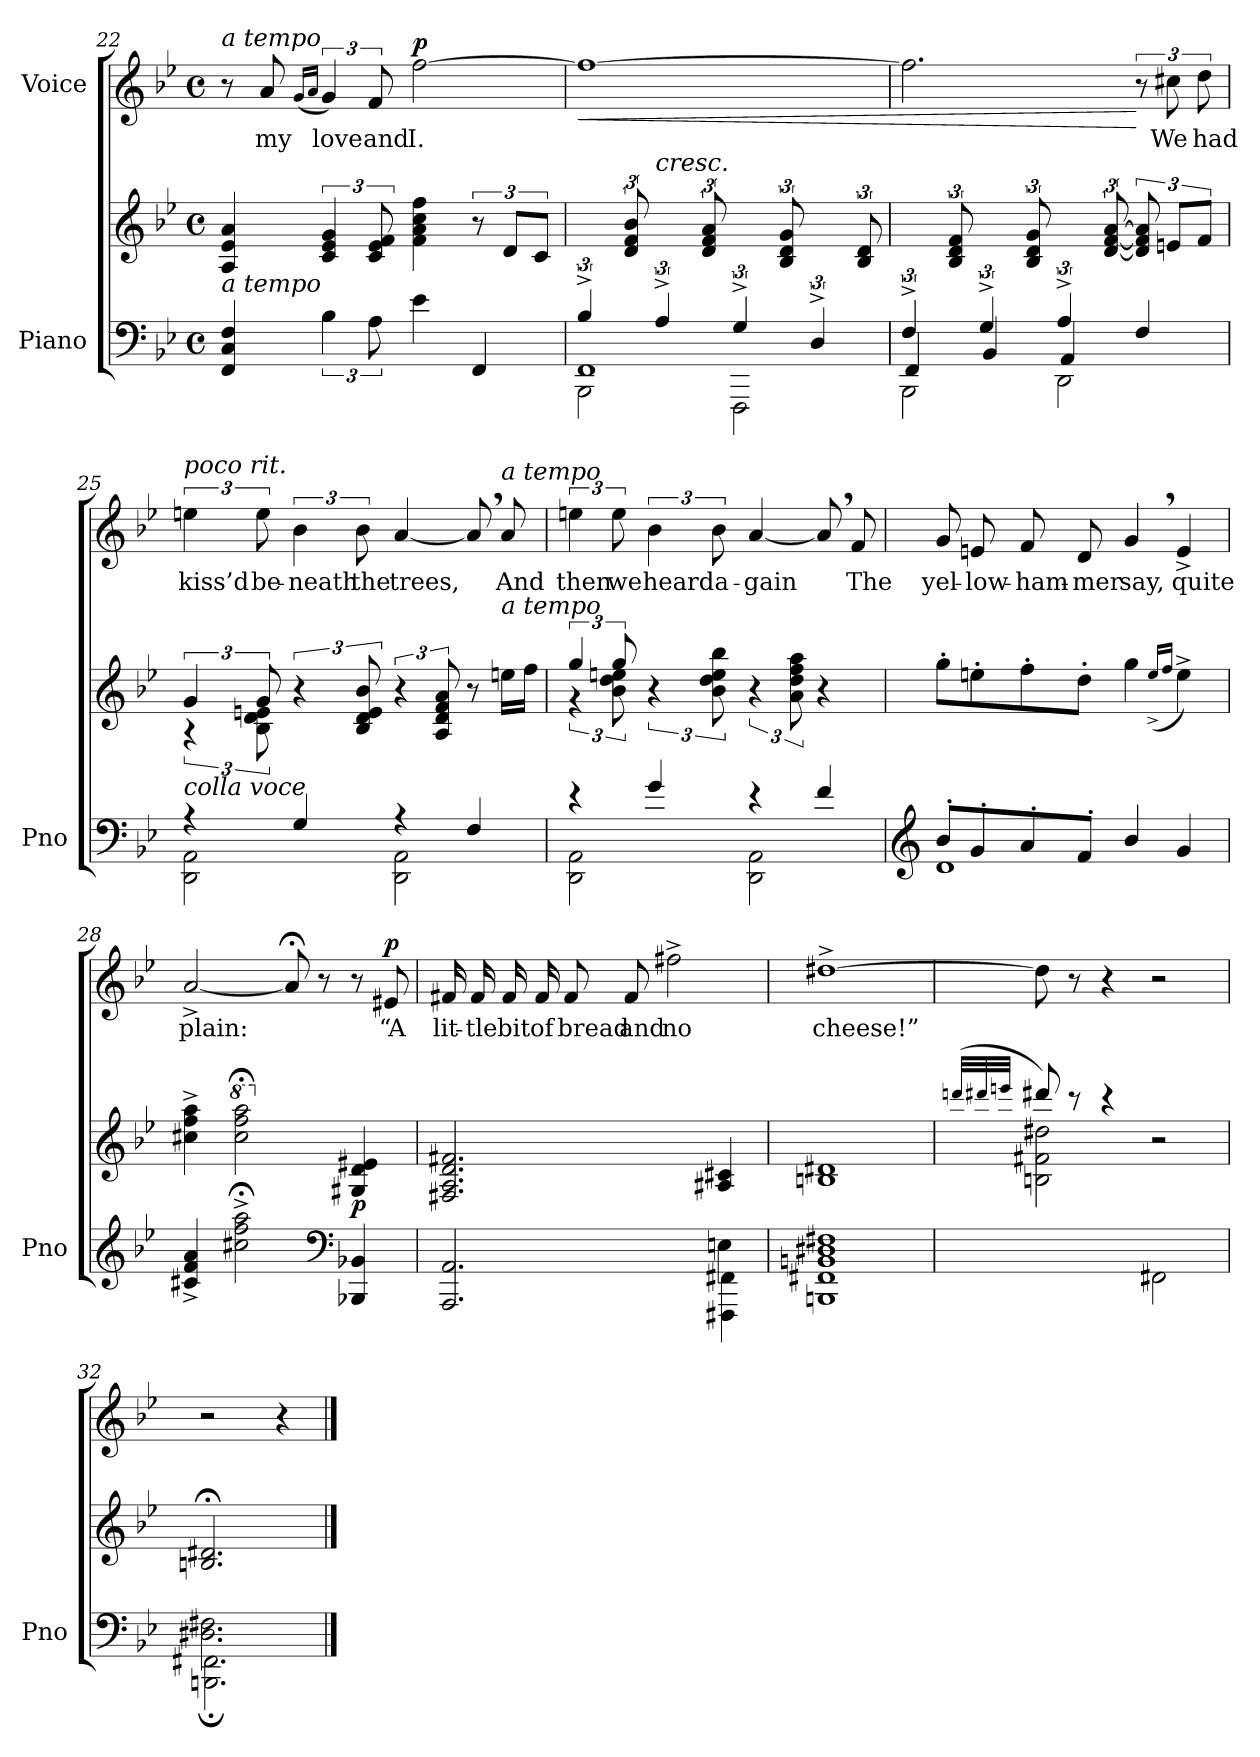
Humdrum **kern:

**kern	**kern	**dynam	**kern	**text	**dynam
*part2	*part2	*part2	*part1	*part1	*part1
*staff3	*staff2	*staff2/3	*staff1	*staff1	*staff1
*I"Piano	*	*	*I"Voice	*	*
*I'Pno	*	*	*	*	*
*clefF4	*clefG2	*	*clefG2	*	*
*k[b-e-]	*k[b-e-]	*	*k[b-e-]	*	*
*M4/4	*M4/4	*	*M4/4	*	*
*met(c)	*met(c)	*	*met(c)	*	*
=22	=22	=22	=22	=22	=22
!	!	!	!LO:TX:i:t=a tempo	!	!
!LO:TX:i:t=a tempo	!	!	!	!	!
4FF/ 4C/ 4F/	4A/ 4e-/ 4a/	.	8r	.	.
.	.	.	8a/	my	.
.	.	.	(16qg/LL	.	.
.	.	.	16qa/JJ	.	.
6B-\	6c/ 6e-/ 6g/	.	6g/)	love	.
12A\	12c/ 12e-/ 12f/	.	12f/	and	.
!	!	!	!	!	!LO:DY:a
4e-\	4f\ 4a\ 4cc\ 4ff\	.	[2ff\	I.	p
4FF/	12r	.	.	.	.
.	12d/L	.	.	.	.
.	12c/J	.	.	.	.
=23	=23	=23	=23	=23	=23
*^	*	*	*	*	*
*	*^	*	*	*	*	*
!	!	!	!	!	!	!	!LO:HP:b
(6B-^>/	1FF	2BBB-\	6ryy	.	1ff_	.	<
12ryy	.	.	12d/ 12f/ 12b-/)	.	.	.	.
!	!	!	!LO:TX:a:i:t=cresc.	!	!	!	!
(6A^>/	.	.	6ryy	.	.	.	.
12ryy	.	.	12d/ 12f/ 12a/)	.	.	.	.
(6G^>/	.	2FFF\	6ryy	.	.	.	.
12ryy	.	.	12B-/ 12d/ 12g/)	.	.	.	.
(6D^>/	.	.	6ryy	.	.	.	.
12ryy	.	.	12B-/ 12d/)	.	.	.	.
=24	=24	=24	=24	=24	=24	=24	=24
(6F^>/	4FF/	2BBB-\	6ryy	.	2.ff\]	.	.
12ryy	.	.	12B-/ 12d/ 12f/)	.	.	.	.
(6G^>/	4BB-/	.	6ryy	.	.	.	.
12ryy	.	.	12B-/ 12d/ 12g/)	.	.	.	.
(6A^>/	4AA/	2DD\	6ryy	.	.	.	.
3ryy	.	.	[12d/ [>12f/ [12a/)	.	.	.	.
.	4F/	.	12d/] 12f/] 12a/]	.	12r	.	[
.	.	.	12en/L	.	12cc#X\	We	.
.	.	.	12f/J	.	12dd\	had	.
*	*v	*v	*	*	*	*	*
=25	=25	=25	=25	=25	=25	=25
*	*	*^	*	*	*	*
!	!	!	!	!	!LO:TX:i:t=poco rit.	!	!
!LO:TX:i:t=colla voce	!	!	!	!	!	!	!
4r	2DD\ 2AA\	6g/	6r	.	6een\	kiss’d	.
.	.	12g/	12B-\ 12d\ 12en\	.	12ee\	be-	.
4G/	.	6r	2.ryy	.	6b-\	-neath	.
.	.	12B-/ 12d/ 12e/ 12b-/	.	.	12b-\	the	.
4r	2DD\ 2AA\	6r	.	.	[4a/	trees,	.
.	.	12A/ 12d/ 12f/ 12a/	.	.	.	.	.
4F/	.	8r	.	.	8a,/]	.	.
!	!	!	!	!	!LO:TX:i:t=a tempo	!	!
!	!	!LO:TX:i:t=a tempo	!	!	!	!	!
.	.	16een\LL	.	.	8a/	And	.
.	.	16ff\JJ	.	.	.	.	.
=26	=26	=26	=26	=26	=26	=26	=26
4r	2DD\ 2AA\	6gg/	6r	.	6een\	then	.
.	.	12gg/	12b-\ 12dd\ 12een\	.	12ee\	we	.
4g/	.	6r	2.ryy	.	6b-\	heard	.
.	.	12b-\ 12dd\ 12ee\ 12bb-\	.	.	12b-\	a-	.
4r	2DD\ 2AA\	6r	.	.	[4a/	-gain	.
.	.	12a\ 12dd\ 12ff\ 12aa\	.	.	.	.	.
4f/	.	4r	.	.	8a,/]	.	.
.	.	.	.	.	8f/	The	.
*	*	*v	*v	*	*	*	*
=27	=27	=27	=27	=27	=27	=27
*clefG2	*	*	*	*	*	*
8b-'>/L	1d	8gg'\L	.	8g/	yel-	.
8g'>/	.	8een'\	.	8en/	-low-	.
8a'>/	.	8ff'\	.	8f/	-ham-	.
8f'>/J	.	8dd'\J	.	8d/	-mer	.
4b-/	.	4gg\	.	4g,/	say,	.
.	.	(16qee^/LL	.	.	.	.
.	.	16qff/JJ	.	.	.	.
4g/	.	4ee^\)	.	4e^>/	quite	.
*v	*v	*	*	*	*	*
=28	=28	=28	=28	=28	=28
4c#X/^> 4f/^> 4a/^>	4cc#X\^ 4ff\^ 4aa\^	.	[2a^>/	plain:	.
*	*8va	*	*	*	*
2cc#X\;^> 2ff\;^> 2aa\;^>	2ccc#\; 2fff\; 2aaa\;	.	.	.	.
.	.	.	8a;</]	.	.
.	.	.	8r	.	.
*clefF4	*	*	*	*	*
*	*X8va	*	*	*	*
!	!	!LO:DY:b	!	!	!
4BBB-X/ 4BB-X/	4G#X/ 4d/ 4e#X/	p	8r	.	.
!	!	!	!	!	!LO:DY:a
.	.	.	8e#X/	“A	p
=29	=29	=29	=29	=29	=29
*^	*	*	*	*	*
2.ryy	2.AAA/ 2.AA/	2.F#X/ 2.A/ 2.d/ 2.f#X/	.	16f#X/	lit-	.
.	.	.	.	16f#/	-tle	.
.	.	.	.	16f#/	bit	.
.	.	.	.	16f#/	of	.
.	.	.	.	8f#/	bread	.
.	.	.	.	8f#/	and	.
.	.	.	.	2ff#X^\	no	.
4En\	4FFF#X\ 4FF#X\	4A#X/ 4c#X/	.	.	.	.
=30	=30	=30	=30	=30	=30	=30
1BBn 1D#X 1F#X	1BBBn 1FF#X	1Bn 1d#X	.	[1dd#X^	cheese!”	.
*v	*v	*	*	*	*	*
=31	=31	=31	=31	=31	=31
.	(>32qdddn/LLL	.	.	.	.
.	32qddd#X/	.	.	.	.
.	32qeeen/JJJ	.	.	.	.
*	*^	*	*	*	*
2ryy	8ddd#/)	2Bn\ 2f#X\ 2dd#X\	.	8dd#\]	.	.
.	8r	.	.	8r	.	.
.	4r	.	.	4r	.	.
2FF#X\	2r	2ryy	.	2r	.	.
*	*v	*v	*	*	*	*
=32	=32	=32	=32	=32	=32
*^	*	*	*	*	*
2.D#X\ 2.F#X\	2.BBBn\; 2.FF#X\;	2.Bn/;< 2.d#X/;<	.	2r	.	.
.	.	.	.	4r	.	.
*v	*v	*	*	*	*	*
==	==	==	==	==	==
*-	*-	*-	*-	*-	*-
